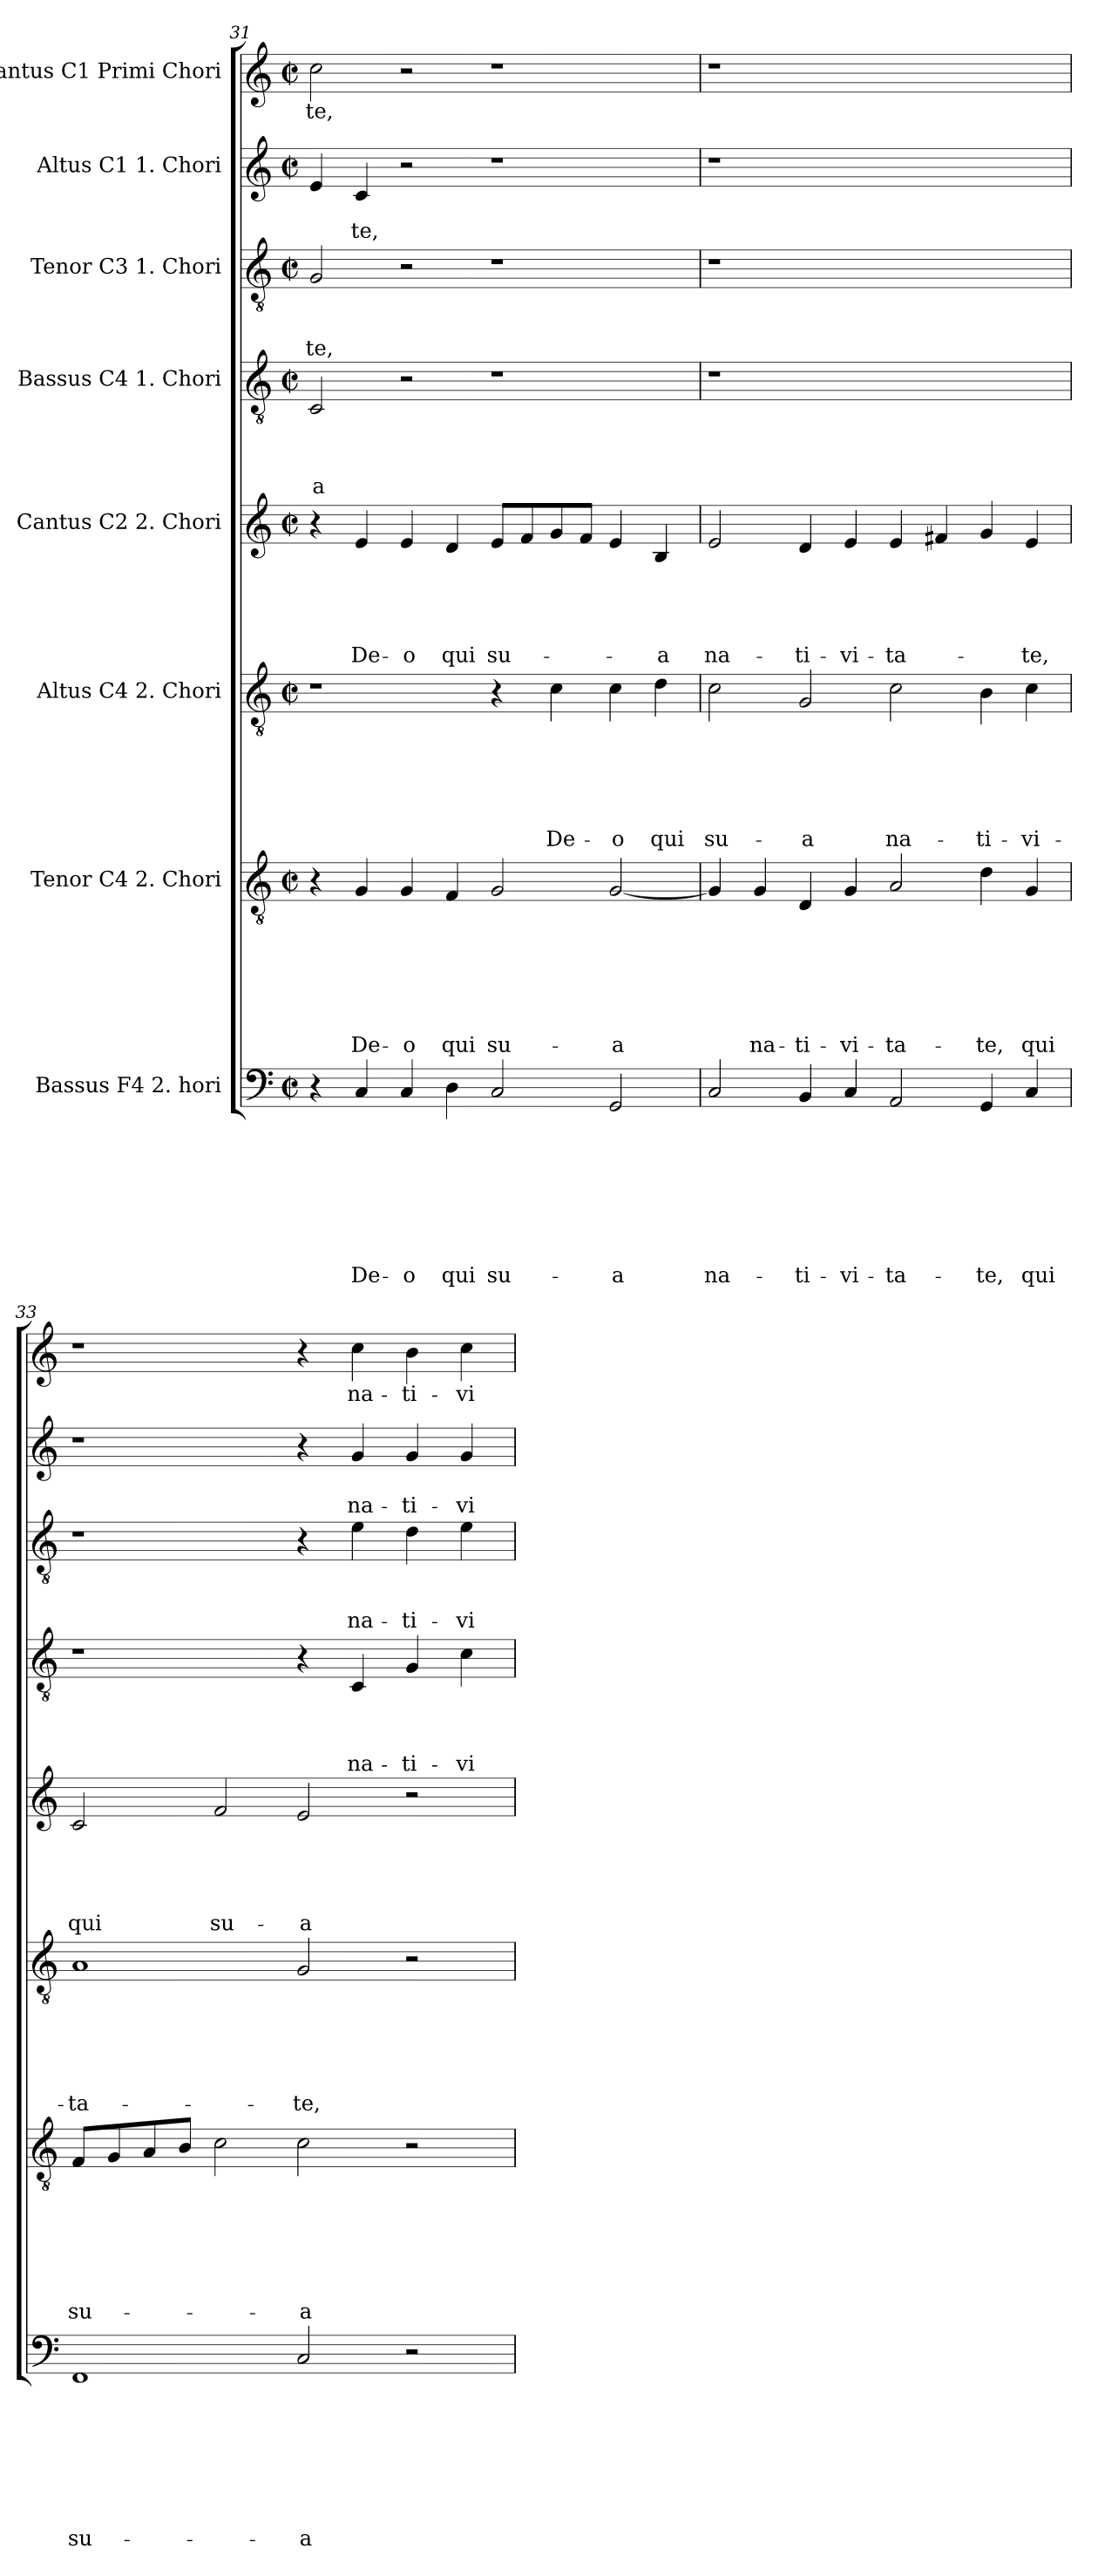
**kern	**text	**text	**text	**text	**text	**text	**text	**text	**kern	**text	**text	**text	**text	**text	**text	**text	**kern	**text	**text	**text	**text	**text	**text	**kern	**text	**text	**text	**text	**text	**kern	**text	**text	**text	**text	**kern	**text	**text	**text	**kern	**text	**text	**kern	**text
*part8	*part8	*part8	*part8	*part8	*part8	*part8	*part8	*part8	*part7	*part7	*part7	*part7	*part7	*part7	*part7	*part7	*part6	*part6	*part6	*part6	*part6	*part6	*part6	*part5	*part5	*part5	*part5	*part5	*part5	*part4	*part4	*part4	*part4	*part4	*part3	*part3	*part3	*part3	*part2	*part2	*part2	*part1	*part1
*staff8	*staff8	*staff8	*staff8	*staff8	*staff8	*staff8	*staff8	*staff8	*staff7	*staff7	*staff7	*staff7	*staff7	*staff7	*staff7	*staff7	*staff6	*staff6	*staff6	*staff6	*staff6	*staff6	*staff6	*staff5	*staff5	*staff5	*staff5	*staff5	*staff5	*staff4	*staff4	*staff4	*staff4	*staff4	*staff3	*staff3	*staff3	*staff3	*staff2	*staff2	*staff2	*staff1	*staff1
*I"Bassus F4 2. hori	*	*	*	*	*	*	*	*	*I"Tenor C4 2. Chori	*	*	*	*	*	*	*	*I"Altus C4 2. Chori	*	*	*	*	*	*	*I"Cantus C2 2. Chori	*	*	*	*	*	*I"Bassus C4 1. Chori	*	*	*	*	*I"Tenor C3 1. Chori	*	*	*	*I"Altus C1 1. Chori	*	*	*I"Cantus C1 Primi Chori	*
*clefF4	*	*	*	*	*	*	*	*	*clefGv2	*	*	*	*	*	*	*	*clefGv2	*	*	*	*	*	*	*clefG2	*	*	*	*	*	*clefGv2	*	*	*	*	*clefGv2	*	*	*	*clefG2	*	*	*clefG2	*
*k[]	*	*	*	*	*	*	*	*	*k[]	*	*	*	*	*	*	*	*k[]	*	*	*	*	*	*	*k[]	*	*	*	*	*	*k[]	*	*	*	*	*k[]	*	*	*	*k[]	*	*	*k[]	*
*C:	*	*	*	*	*	*	*	*	*C:	*	*	*	*	*	*	*	*C:	*	*	*	*	*	*	*C:	*	*	*	*	*	*C:	*	*	*	*	*C:	*	*	*	*C:	*	*	*C:	*
*M2/2	*	*	*	*	*	*	*	*	*M2/2	*	*	*	*	*	*	*	*M2/2	*	*	*	*	*	*	*M2/2	*	*	*	*	*	*M2/2	*	*	*	*	*M2/2	*	*	*	*M2/2	*	*	*M2/2	*
*met(c|)	*	*	*	*	*	*	*	*	*met(c|)	*	*	*	*	*	*	*	*met(c|)	*	*	*	*	*	*	*met(c|)	*	*	*	*	*	*met(c|)	*	*	*	*	*met(c|)	*	*	*	*met(c|)	*	*	*met(c|)	*
=31	=31	=31	=31	=31	=31	=31	=31	=31	=31	=31	=31	=31	=31	=31	=31	=31	=31	=31	=31	=31	=31	=31	=31	=31	=31	=31	=31	=31	=31	=31	=31	=31	=31	=31	=31	=31	=31	=31	=31	=31	=31	=31	=31
4r	.	.	.	.	.	.	.	.	4r	.	.	.	.	.	.	.	1r	.	.	.	.	.	.	4r	.	.	.	.	.	2C/	.	.	.	-a	2G/	.	.	-te,	4e/	.	.	2cc\	-te,
4C/	.	.	.	.	.	.	.	De-	4G/	.	.	.	.	.	.	De-	.	.	.	.	.	.	.	4e/	.	.	.	.	De-	.	.	.	.	.	.	.	.	.	4c/	.	-te,	.	.
4C/	.	.	.	.	.	.	.	-o	4G/	.	.	.	.	.	.	-o	.	.	.	.	.	.	.	4e/	.	.	.	.	-o	2r	.	.	.	.	2r	.	.	.	2r	.	.	2r	.
4D\	.	.	.	.	.	.	.	qui	4F/	.	.	.	.	.	.	qui	.	.	.	.	.	.	.	4d/	.	.	.	.	qui	.	.	.	.	.	.	.	.	.	.	.	.	.	.
2C/	.	.	.	.	.	.	.	su-	2G/	.	.	.	.	.	.	su-	4r	.	.	.	.	.	.	8e/L	.	.	.	.	su-	1r	.	.	.	.	1r	.	.	.	1r	.	.	1r	.
.	.	.	.	.	.	.	.	.	.	.	.	.	.	.	.	.	.	.	.	.	.	.	.	8f/	.	.	.	.	.	.	.	.	.	.	.	.	.	.	.	.	.	.	.
.	.	.	.	.	.	.	.	.	.	.	.	.	.	.	.	.	4c\	.	.	.	.	.	De-	8g/	.	.	.	.	.	.	.	.	.	.	.	.	.	.	.	.	.	.	.
.	.	.	.	.	.	.	.	.	.	.	.	.	.	.	.	.	.	.	.	.	.	.	.	8f/J	.	.	.	.	.	.	.	.	.	.	.	.	.	.	.	.	.	.	.
2GG/	.	.	.	.	.	.	.	-a	[2G/	.	.	.	.	.	.	-a	4c\	.	.	.	.	.	-o	4e/	.	.	.	.	.	.	.	.	.	.	.	.	.	.	.	.	.	.	.
.	.	.	.	.	.	.	.	.	.	.	.	.	.	.	.	.	4d\	.	.	.	.	.	qui	4B/	.	.	.	.	-a	.	.	.	.	.	.	.	.	.	.	.	.	.	.
=32	=32	=32	=32	=32	=32	=32	=32	=32	=32	=32	=32	=32	=32	=32	=32	=32	=32	=32	=32	=32	=32	=32	=32	=32	=32	=32	=32	=32	=32	=32	=32	=32	=32	=32	=32	=32	=32	=32	=32	=32	=32	=32	=32
2C/	.	.	.	.	.	.	.	na-	4G/]	.	.	.	.	.	.	.	2c\	.	.	.	.	.	su-	2e/	.	.	.	.	na-	1r	.	.	.	.	1r	.	.	.	1r	.	.	1r	.
.	.	.	.	.	.	.	.	.	4G/	.	.	.	.	.	.	na-	.	.	.	.	.	.	.	.	.	.	.	.	.	.	.	.	.	.	.	.	.	.	.	.	.	.	.
4BB/	.	.	.	.	.	.	.	-ti-	4D/	.	.	.	.	.	.	-ti-	2G/	.	.	.	.	.	-a	4d/	.	.	.	.	-ti-	.	.	.	.	.	.	.	.	.	.	.	.	.	.
4C/	.	.	.	.	.	.	.	-vi-	4G/	.	.	.	.	.	.	-vi-	.	.	.	.	.	.	.	4e/	.	.	.	.	-vi-	.	.	.	.	.	.	.	.	.	.	.	.	.	.
2AA/	.	.	.	.	.	.	.	-ta-	2A/	.	.	.	.	.	.	-ta-	2c\	.	.	.	.	.	na-	4e/	.	.	.	.	-ta-	1ryy	.	.	.	.	1ryy	.	.	.	1ryy	.	.	1ryy	.
.	.	.	.	.	.	.	.	.	.	.	.	.	.	.	.	.	.	.	.	.	.	.	.	4f#X/	.	.	.	.	.	.	.	.	.	.	.	.	.	.	.	.	.	.	.
4GG/	.	.	.	.	.	.	.	-te,	4d\	.	.	.	.	.	.	-te,	4B\	.	.	.	.	.	-ti-	4g/	.	.	.	.	.	.	.	.	.	.	.	.	.	.	.	.	.	.	.
4C/	.	.	.	.	.	.	.	qui	4G/	.	.	.	.	.	.	qui	4c\	.	.	.	.	.	-vi-	4e/	.	.	.	.	-te,	.	.	.	.	.	.	.	.	.	.	.	.	.	.
=33	=33	=33	=33	=33	=33	=33	=33	=33	=33	=33	=33	=33	=33	=33	=33	=33	=33	=33	=33	=33	=33	=33	=33	=33	=33	=33	=33	=33	=33	=33	=33	=33	=33	=33	=33	=33	=33	=33	=33	=33	=33	=33	=33
1FF	.	.	.	.	.	.	.	su-	8F/L	.	.	.	.	.	.	su-	1A	.	.	.	.	.	-ta-	2c/	.	.	.	.	qui	1r	.	.	.	.	1r	.	.	.	1r	.	.	1r	.
.	.	.	.	.	.	.	.	.	8G/	.	.	.	.	.	.	.	.	.	.	.	.	.	.	.	.	.	.	.	.	.	.	.	.	.	.	.	.	.	.	.	.	.	.
.	.	.	.	.	.	.	.	.	8A/	.	.	.	.	.	.	.	.	.	.	.	.	.	.	.	.	.	.	.	.	.	.	.	.	.	.	.	.	.	.	.	.	.	.
.	.	.	.	.	.	.	.	.	8B/J	.	.	.	.	.	.	.	.	.	.	.	.	.	.	.	.	.	.	.	.	.	.	.	.	.	.	.	.	.	.	.	.	.	.
.	.	.	.	.	.	.	.	.	2c\	.	.	.	.	.	.	.	.	.	.	.	.	.	.	2f/	.	.	.	.	su-	.	.	.	.	.	.	.	.	.	.	.	.	.	.
2C/	.	.	.	.	.	.	.	-a	2c\	.	.	.	.	.	.	-a	2G/	.	.	.	.	.	-te,	2e/	.	.	.	.	-a	4r	.	.	.	.	4r	.	.	.	4r	.	.	4r	.
.	.	.	.	.	.	.	.	.	.	.	.	.	.	.	.	.	.	.	.	.	.	.	.	.	.	.	.	.	.	4C/	.	.	.	na-	4e\	.	.	na-	4g/	.	na-	4cc\	na-
2r	.	.	.	.	.	.	.	.	2r	.	.	.	.	.	.	.	2r	.	.	.	.	.	.	2r	.	.	.	.	.	4G/	.	.	.	-ti-	4d\	.	.	-ti-	4g/	.	-ti-	4b\	-ti-
.	.	.	.	.	.	.	.	.	.	.	.	.	.	.	.	.	.	.	.	.	.	.	.	.	.	.	.	.	.	4c\	.	.	.	-vi-	4e\	.	.	-vi-	4g/	.	-vi-	4cc\	-vi-
=	=	=	=	=	=	=	=	=	=	=	=	=	=	=	=	=	=	=	=	=	=	=	=	=	=	=	=	=	=	=	=	=	=	=	=	=	=	=	=	=	=	=	=
*-	*-	*-	*-	*-	*-	*-	*-	*-	*-	*-	*-	*-	*-	*-	*-	*-	*-	*-	*-	*-	*-	*-	*-	*-	*-	*-	*-	*-	*-	*-	*-	*-	*-	*-	*-	*-	*-	*-	*-	*-	*-	*-	*-
